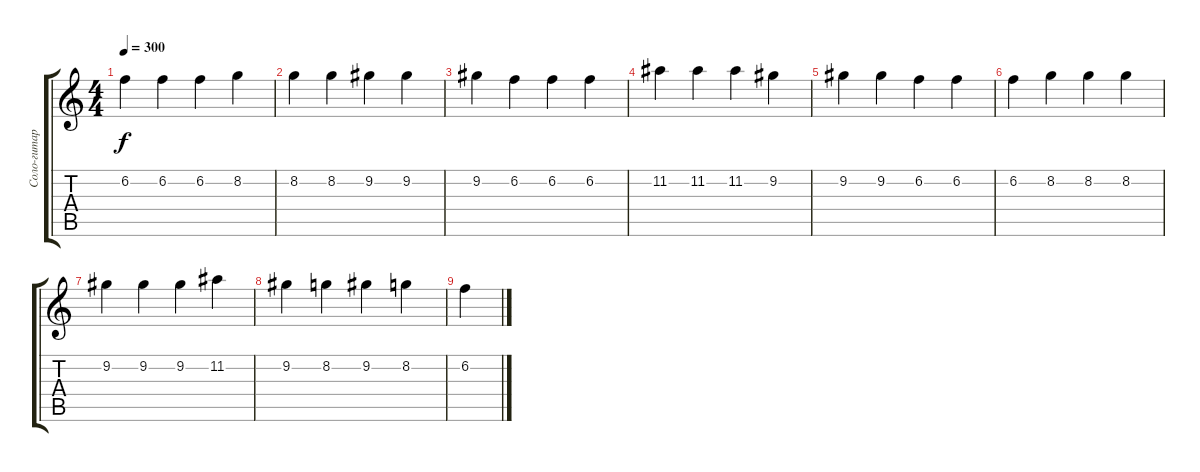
\track ("Соло-гитара" "Соло-гитар") {instrument overdrivenguitar}
\staff {score tabs}
\tuning (E4 B3 G3 D3 A2 E2) {hide}
\ts (4 4)
\tempo 300
\clef g2
\ks c
6.2.4{dy f} 6.2.4 6.2.4 8.2.4 |
8.2.4 8.2.4 9.2.4 9.2.4 |
9.2.4 6.2.4 6.2.4 6.2.4 |
11.2.4 11.2.4 11.2.4 9.2.4 |
9.2.4 9.2.4 6.2.4 6.2.4 |
6.2.4 8.2.4 8.2.4 8.2.4 |
9.2.4 9.2.4 9.2.4 11.2.4 |
9.2.4 8.2.4 9.2.4 8.2.4 |
6.2.4
